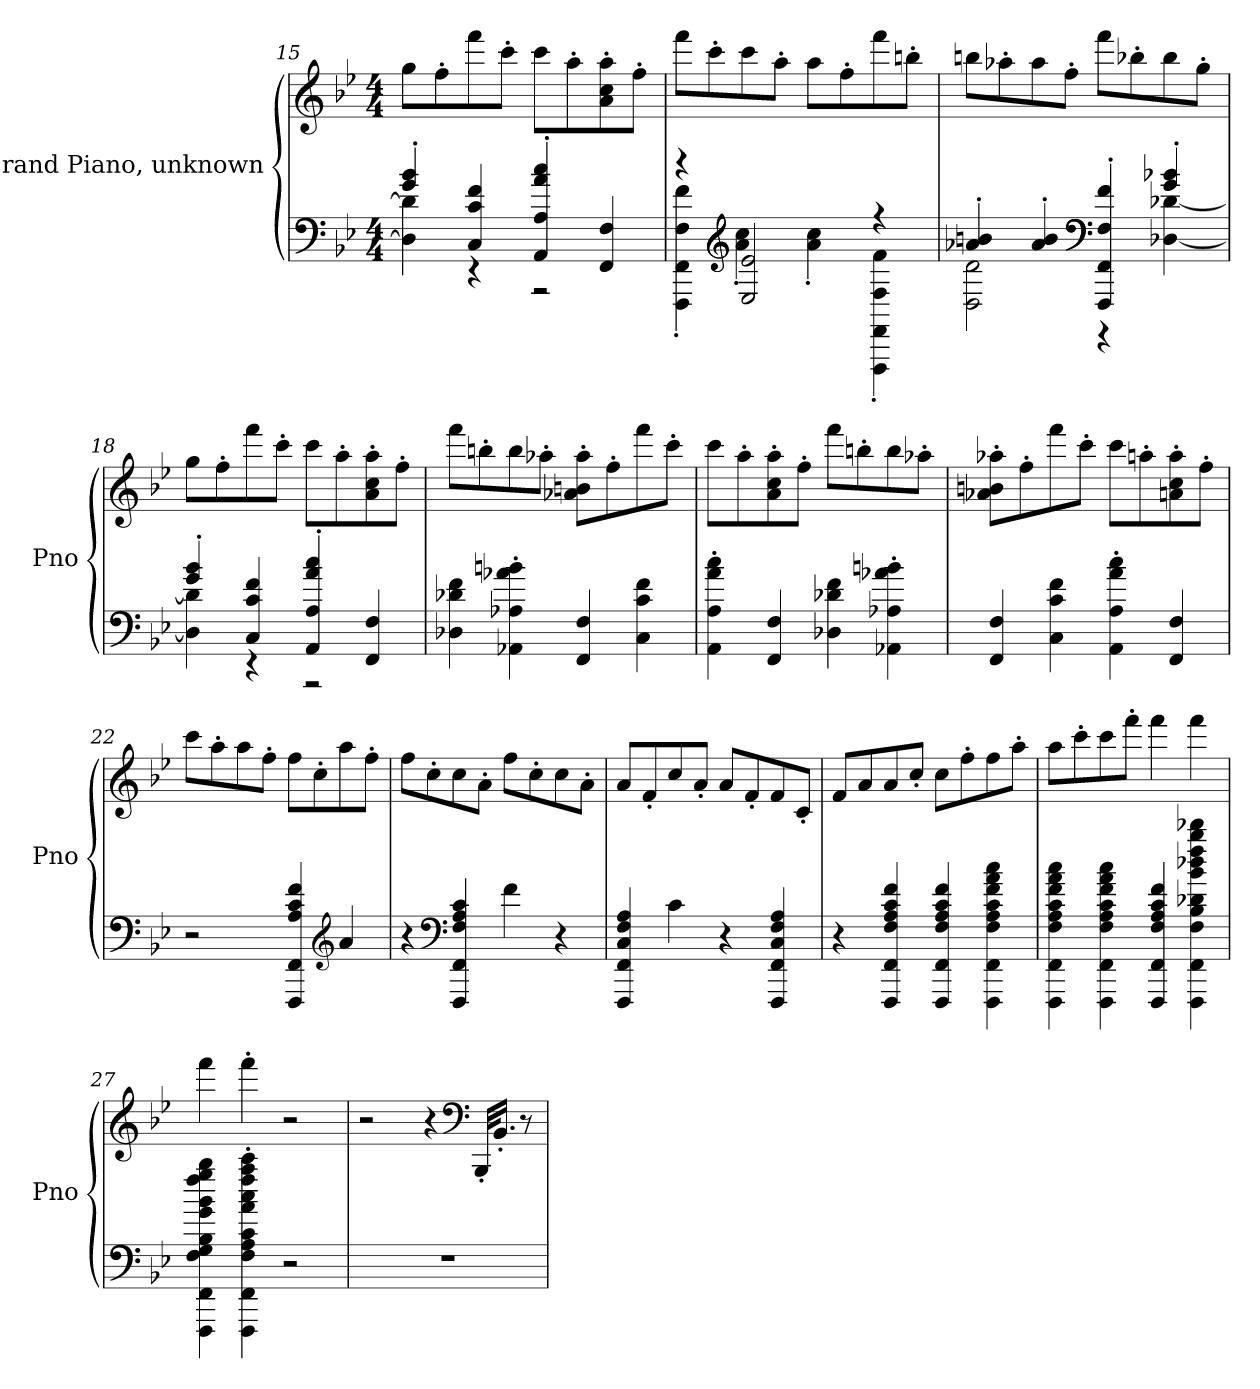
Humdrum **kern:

**kern	**kern
*part1	*part1
*staff2	*staff1
*I"Grand Piano, unknown	*
*I'Pno	*
*clefF4	*clefG2
*k[b-e-]	*k[b-e-]
*M4/4	*M4/4
=15	=15
*^	*
4g/' 4b-/'	4D-\] 4d-\]	8gg\L
.	.	8ff'\
4C/ 4c/ 4f/	4r	8fff\
.	.	8ccc'\J
4AA/' 4A/' 4a/' 4cc/'	2r	8ccc\L
.	.	8aa'\
4FF/ 4F/	.	8a\' 8cc\' 8aa\'
.	.	8ff'\J
=16	=16	=16
4r	4FFF\' 4FF\' 4F\' 4f\'	8fff\L
.	.	8ccc'\
*clefG2	*	*
2E-/ 2e-/	4a\' 4cc\'	8ccc\
.	.	8aa'\J
.	4a\' 4cc\'	8aa\L
.	.	8ff'\
4r	4FFF\' 4FF\' 4F\' 4f\'	8fff\
.	.	8bbn'\J
!!LO:PB:g=z
=17	=17	=17
4a-X/' 4bn/'	2D\ 2d\	8bbn\L
.	.	8aa-X'\
4a-/' 4b/'	.	8aa-\
.	.	8ff'\J
*clefF4	*	*
4FFF/' 4FF/' 4F/' 4f/'	4r	8fff\L
.	.	8bb-X'\
4g/' 4b-X/'	[4D-X\ [4d-X\	8bb-\
.	.	8gg'\J
=18	=18	=18
4g/' 4b-/'	4D-\] 4d-\]	8gg\L
.	.	8ff'\
4C/ 4c/ 4f/	4r	8fff\
.	.	8ccc'\J
4AA/' 4A/' 4a/' 4cc/'	2r	8ccc\L
.	.	8aa'\
4FF/ 4F/	.	8a\' 8cc\' 8aa\'
.	.	8ff'\J
*v	*v	*
=19	=19
4D-X\ 4d-X\ 4f\	8fff\L
.	8bbn'\
4AA-X\' 4A-X\' 4a-X\' 4bn\'	8bb\
.	8aa-X'\J
4FF/ 4F/	8a-X\' 8bn\' 8aa-\'L
.	8ff'\
4C\ 4c\ 4f\	8fff\
.	8ccc'\J
!!LO:LB:g=z
=20	=20
4AA\' 4A\' 4a\' 4cc\'	8ccc\L
.	8aa'\
4FF/ 4F/	8a\' 8cc\' 8aa\'
.	8ff'\J
4D-X\ 4d-X\ 4f\	8fff\L
.	8bbn'\
4AA-X\' 4A-X\' 4a-X\' 4bn\'	8bb\
.	8aa-X'\J
=21	=21
4FF/ 4F/	8a-X\' 8bn\' 8aa-X\'L
.	8ff'\
4C\ 4c\ 4f\	8fff\
.	8ccc'\J
4AA\' 4A\' 4a\' 4cc\'	8ccc\L
.	8aan'\
4FF/ 4F/	8an\' 8cc\' 8aa\'
.	8ff'\J
=22	=22
2r	8ccc\L
.	8aa'\
.	8aa\
.	8ff'\J
4FFF/ 4FF/ 4A/ 4c/ 4f/	8ff\L
.	8cc'\
*clefG2	*
4a/	8aa\
.	8ff'\J
=23	=23
4r	8ff\L
.	8cc'\
*clefF4	*
4FFF/ 4FF/ 4F/ 4A/ 4c/	8cc\
.	8a'\J
4f\	8ff\L
.	8cc'\
4r	8cc\
.	8a'\J
!!LO:LB:g=z
=24	=24
4FFF/ 4FF/ 4C/ 4F/ 4A/	8a/L
.	8f'/
4c\	8cc/
.	8a'/J
4r	8a/L
.	8f'/
4FFF/ 4FF/ 4C/ 4F/ 4A/	8f/
.	8c'/J
=25	=25
4r	8f/L
.	8a/
4FFF/ 4FF/ 4F/ 4A/ 4c/ 4f/	8a/
.	8cc'/J
4FFF/ 4FF/ 4F/ 4A/ 4c/ 4f/	8cc\L
.	8ff'\
4FFF\ 4FF\ 4F\ 4A\ 4c\ 4f\ 4a\ 4cc\	8ff\
.	8aa'\J
=26	=26
4FFF\ 4FF\ 4F\ 4A\ 4c\ 4f\ 4a\ 4cc\	8aa\L
.	8ccc'\
4FFF\ 4FF\ 4F\ 4A\ 4c\ 4f\ 4a\ 4cc\	8ccc\
.	8fff'\J
4FFF/ 4FF/ 4F/ 4A/ 4c/ 4f/	4fff\
4FFF\ 4FF\ 4F\ 4B-\ 4d-X\ 4b-\ 4dd-X\ 4ff\ 4bb-\ 4ddd-X\	4fff\
=27	=27
4FFF\ 4FF\ 4F\ 4G\ 4B-\ 4g\ 4b-\ 4ff\ 4gg\ 4bb-\	4fff\
4FFF\' 4FF\' 4F\' 4A\' 4c\' 4a\' 4cc\' 4ff\' 4aa\' 4ccc\'	4fff'\
2r	2r
=28	=28
1r	2r
.	4r
*	*clefF4
.	32BBB-'/KLL
.	16.BB-'/JJ
.	8r
=	=
*-	*-
